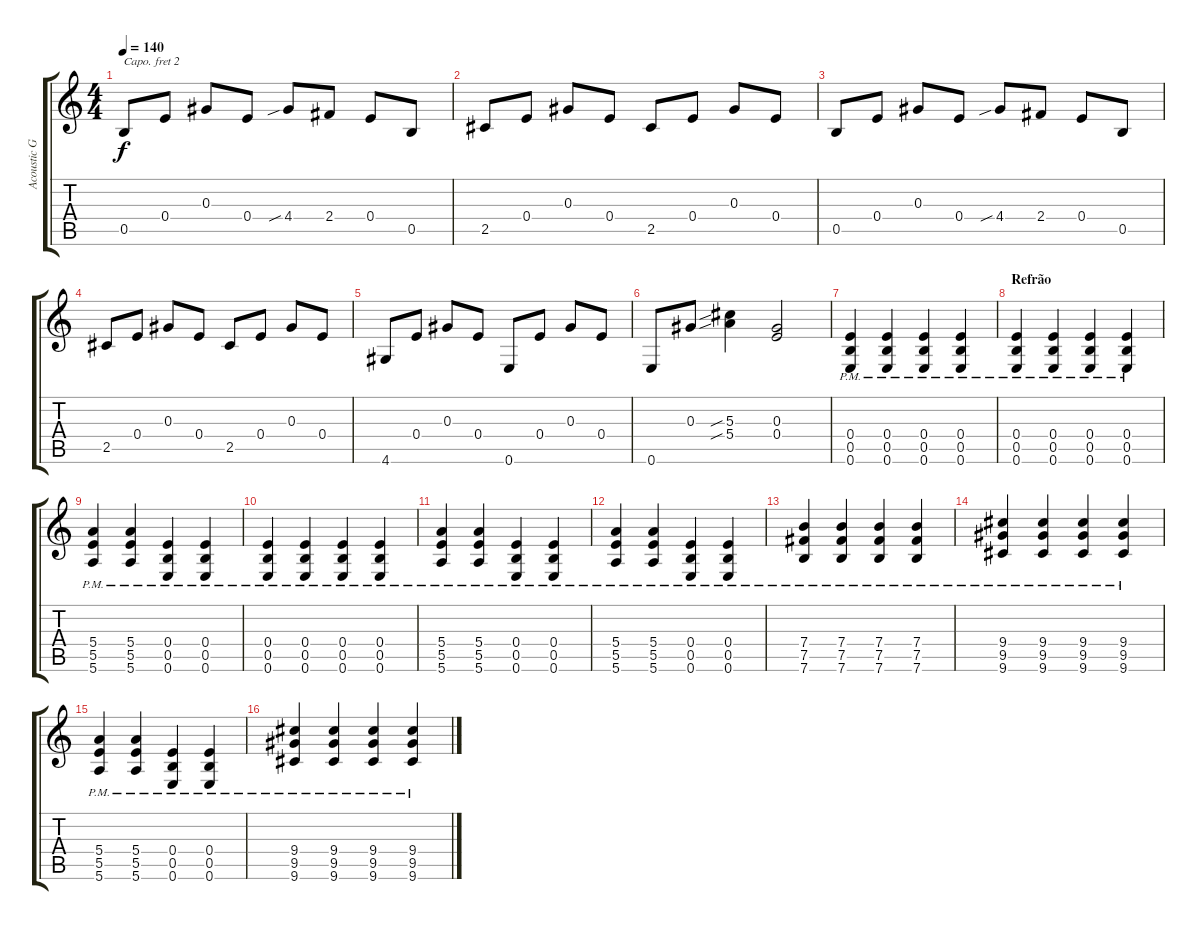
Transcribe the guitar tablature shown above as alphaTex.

\track ("Acoustic Guitar" "Acoustic G") {instrument acousticguitarsteel}
\staff {score tabs}
\capo 2
\tuning (D4 A3 Gb3 D3 A2 D2) {hide}
\ts (4 4)
\tempo 140
\clef g2
\ks c
0.5.8{dy f} 0.4.8 0.3.8 0.4.8 4.4{sib}.8 2.4.8 0.4.8 0.5.8 |
2.5.8 0.4.8 0.3.8 0.4.8 2.5.8 0.4.8 0.3.8 0.4.8 |
0.5.8 0.4.8 0.3.8 0.4.8 4.4{sib}.8 2.4.8 0.4.8 0.5.8 |
2.5.8 0.4.8 0.3.8 0.4.8 2.5.8 0.4.8 0.3.8 0.4.8 |
4.6.8 0.4.8 0.3.8 0.4.8 0.6.8 0.4.8 0.3.8 0.4.8 |
0.6.8 0.3.8 (5.3{sib} 5.4{sib}).4 (0.3 0.4).2 |
(0.4{pm} 0.5{pm} 0.6{pm}).4 (0.4{pm} 0.5{pm} 0.6{pm}).4 (0.4{pm} 0.5{pm} 0.6{pm}).4 (0.4{pm} 0.5{pm} 0.6{pm}).4 |
\section ("" "Refrão")
(0.4{pm} 0.5{pm} 0.6{pm}).4 (0.4{pm} 0.5{pm} 0.6{pm}).4 (0.4{pm} 0.5{pm} 0.6{pm}).4 (0.4{pm} 0.5{pm} 0.6{pm}).4 |
(5.4{pm} 5.5{pm} 5.6{pm}).4 (5.4{pm} 5.5{pm} 5.6{pm}).4 (0.4{pm} 0.5{pm} 0.6{pm}).4 (0.4{pm} 0.5{pm} 0.6{pm}).4 |
(0.4{pm} 0.5{pm} 0.6{pm}).4 (0.4{pm} 0.5{pm} 0.6{pm}).4 (0.4{pm} 0.5{pm} 0.6{pm}).4 (0.4{pm} 0.5{pm} 0.6{pm}).4 |
(5.4{pm} 5.5{pm} 5.6{pm}).4 (5.4{pm} 5.5{pm} 5.6{pm}).4 (0.4{pm} 0.5{pm} 0.6{pm}).4 (0.4{pm} 0.5{pm} 0.6{pm}).4 |
(5.4{pm} 5.5{pm} 5.6{pm}).4 (5.4{pm} 5.5{pm} 5.6{pm}).4 (0.4{pm} 0.5{pm} 0.6{pm}).4 (0.4{pm} 0.5{pm} 0.6{pm}).4 |
(7.4{pm} 7.5{pm} 7.6{pm}).4 (7.4{pm} 7.5{pm} 7.6{pm}).4 (7.4{pm} 7.5{pm} 7.6{pm}).4 (7.4{pm} 7.5{pm} 7.6{pm}).4 |
(9.4{pm} 9.5{pm} 9.6{pm}).4 (9.4{pm} 9.5{pm} 9.6{pm}).4 (9.4{pm} 9.5{pm} 9.6{pm}).4 (9.4{pm} 9.5{pm} 9.6{pm}).4 |
(5.4{pm} 5.5{pm} 5.6{pm}).4 (5.4{pm} 5.5{pm} 5.6{pm}).4 (0.4{pm} 0.5{pm} 0.6{pm}).4 (0.4{pm} 0.5{pm} 0.6{pm}).4 |
(9.4{pm} 9.5{pm} 9.6{pm}).4 (9.4{pm} 9.5{pm} 9.6{pm}).4 (9.4{pm} 9.5{pm} 9.6{pm}).4 (9.4{pm} 9.5{pm} 9.6{pm}).4
